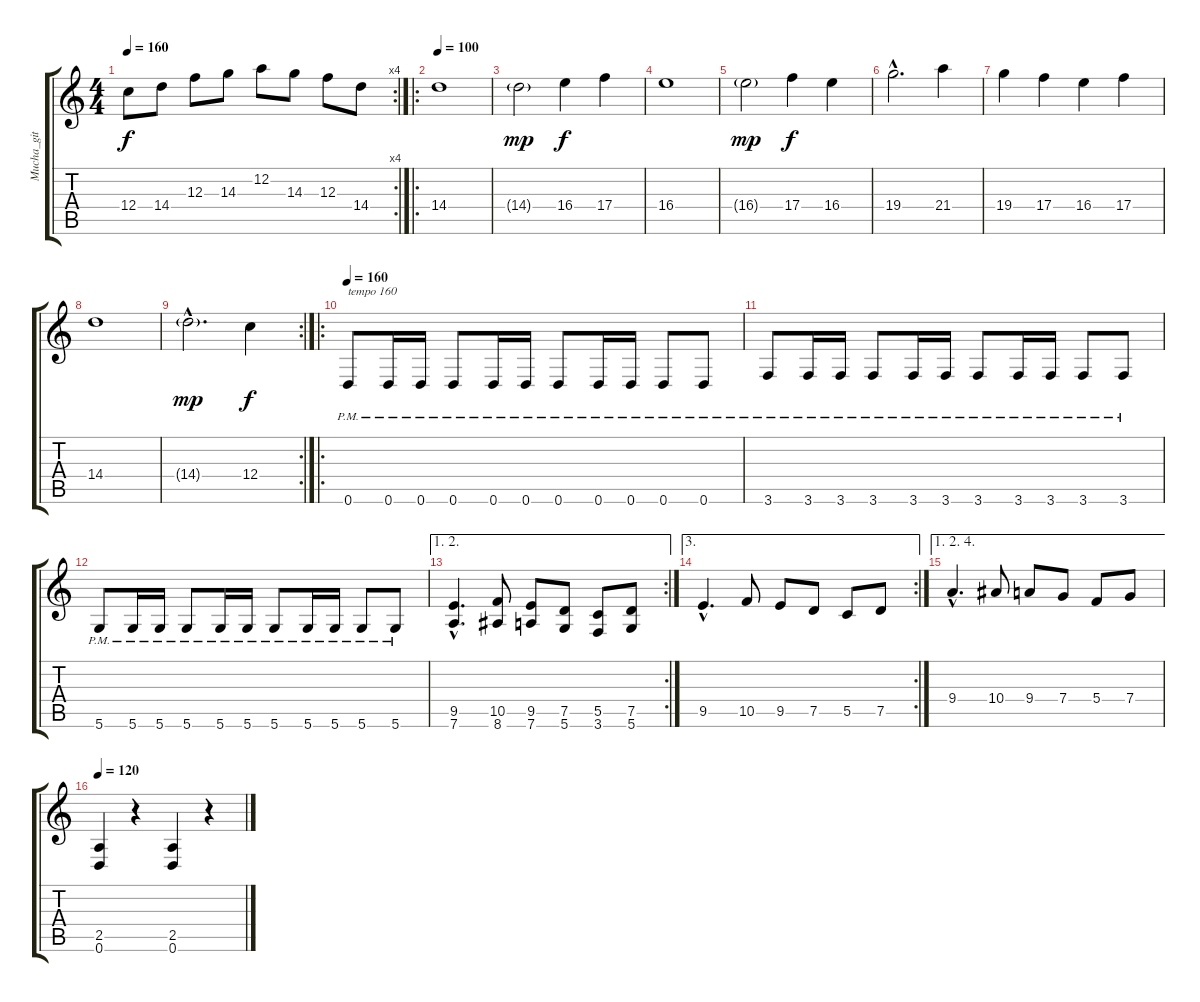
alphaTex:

\track ("Mucha_git" "Mucha_git") {instrument distortionguitar}
\staff {score tabs}
\tuning (D4 A3 F3 C3 G2 D2) {hide}
\rc 4
\ts (4 4)
\tempo 160
\clef g2
\ks c
12.4.8{dy f} 14.4.8 12.3.8 14.3.8 12.2.8 14.3.8 12.3.8 14.4.8 |
\ro
\tempo 100
14.4.1 |
14.4{g}.2{dy mp} 16.4.4{dy f} 17.4.4 |
16.4.1 |
16.4{g}.2{dy mp} 17.4.4{dy f} 16.4.4 |
19.4{hac}.2{d} 21.4.4 |
19.4.4 17.4.4 16.4.4 17.4.4 |
14.4.1 |
\rc 2
14.4{g hac}.2{d dy mp} 12.4.4{dy f} |
\ro
\tempo 160
0.6{pm}.8{txt "tempo 160"} 0.6{pm}.16 0.6{pm}.16 0.6{pm}.8 0.6{pm}.16 0.6{pm}.16 0.6{pm}.8 0.6{pm}.16 0.6{pm}.16 0.6{pm}.8 0.6{pm}.8 |
3.6{pm}.8 3.6{pm}.16 3.6{pm}.16 3.6{pm}.8 3.6{pm}.16 3.6{pm}.16 3.6{pm}.8 3.6{pm}.16 3.6{pm}.16 3.6{pm}.8 3.6{pm}.8 |
5.6{pm}.8 5.6{pm}.16 5.6{pm}.16 5.6{pm}.8 5.6{pm}.16 5.6{pm}.16 5.6{pm}.8 5.6{pm}.16 5.6{pm}.16 5.6{pm}.8 5.6{pm}.8 |
\ae (1 2)
\rc 2
(9.5{hac} 7.6{hac}).4{d} (10.5 8.6).8 (9.5 7.6).8 (7.5 5.6).8 (5.5 3.6).8 (7.5 5.6).8 |
\ae 3
\rc 2
9.5{hac}.4{d} 10.5.8 9.5.8 7.5.8 5.5.8 7.5.8 |
\ae (1 2 4)
9.4{hac}.4{d} 10.4.8 9.4.8 7.4.8 5.4.8 7.4.8 |
\tempo 120
(2.5 0.6).4 r.4 (2.5 0.6).4 r.4
